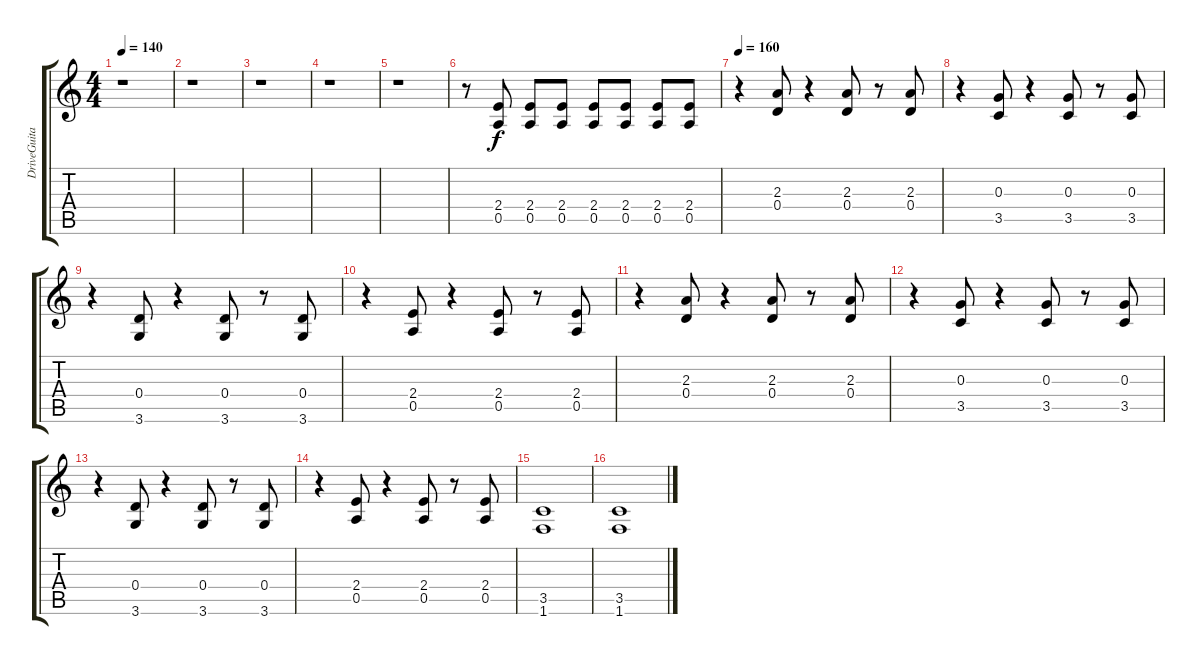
\track ("DriveGuitar" "DriveGuita") {instrument overdrivenguitar}
\staff {score tabs}
\tuning (E4 B3 G3 D3 A2 E2) {hide}
\ts (4 4)
\tempo 140
\clef g2
\ks c
r.1{dy f} |
r.1 |
r.1 |
r.1 |
r.1 |
r.8 (2.4 0.5).8 (2.4 0.5).8 (2.4 0.5).8 (2.4 0.5).8 (2.4 0.5).8 (2.4 0.5).8 (2.4 0.5).8 |
\tempo 160
r.4 (2.3 0.4).8 r.4 (2.3 0.4).8 r.8 (2.3 0.4).8 |
r.4 (0.3 3.5).8 r.4 (0.3 3.5).8 r.8 (0.3 3.5).8 |
r.4 (0.4 3.6).8 r.4 (0.4 3.6).8 r.8 (0.4 3.6).8 |
r.4 (2.4 0.5).8 r.4 (2.4 0.5).8 r.8 (2.4 0.5).8 |
r.4 (2.3 0.4).8 r.4 (2.3 0.4).8 r.8 (2.3 0.4).8 |
r.4 (0.3 3.5).8 r.4 (0.3 3.5).8 r.8 (0.3 3.5).8 |
r.4 (0.4 3.6).8 r.4 (0.4 3.6).8 r.8 (0.4 3.6).8 |
r.4 (2.4 0.5).8 r.4 (2.4 0.5).8 r.8 (2.4 0.5).8 |
(3.5 1.6).1 |
(3.5 1.6).1
